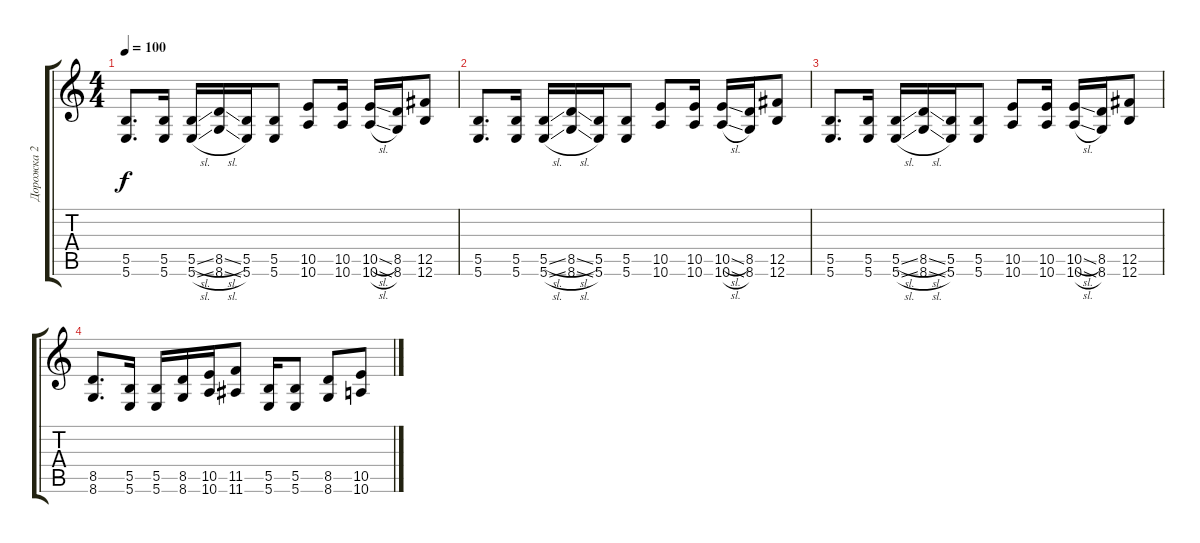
\track ("Дорожка 2" "Дорожка 2") {instrument distortionguitar}
\staff {score tabs}
\tuning (Db4 Ab3 E3 B2 Gb2 B1) {hide}
\ts (4 4)
\tempo 100
\clef g2
\ks c
(5.5 5.6).8{d dy f} (5.5 5.6).16 (5.5{sl} 5.6{sl}).16 (8.5{sl} 8.6{sl}).16 (5.5 5.6).16 (5.5 5.6).8 (10.5 10.6).8 (10.5 10.6).16 (10.5{sl} 10.6{sl}).16 (8.5 8.6).16 (12.5 12.6).8 |
(5.5 5.6).8{d} (5.5 5.6).16 (5.5{sl} 5.6{sl}).16 (8.5{sl} 8.6{sl}).16 (5.5 5.6).16 (5.5 5.6).8 (10.5 10.6).8 (10.5 10.6).16 (10.5{sl} 10.6{sl}).16 (8.5 8.6).16 (12.5 12.6).8 |
(5.5 5.6).8{d} (5.5 5.6).16 (5.5{sl} 5.6{sl}).16 (8.5{sl} 8.6{sl}).16 (5.5 5.6).16 (5.5 5.6).8 (10.5 10.6).8 (10.5 10.6).16 (10.5{sl} 10.6{sl}).16 (8.5 8.6).16 (12.5 12.6).8 |
(8.5 8.6).8{d} (5.5 5.6).16 (5.5 5.6).16 (8.5 8.6).16 (10.5 10.6).16 (11.5 11.6).8 (5.5 5.6).16 (5.5 5.6).8 (8.5 8.6).8 (10.5 10.6).8
